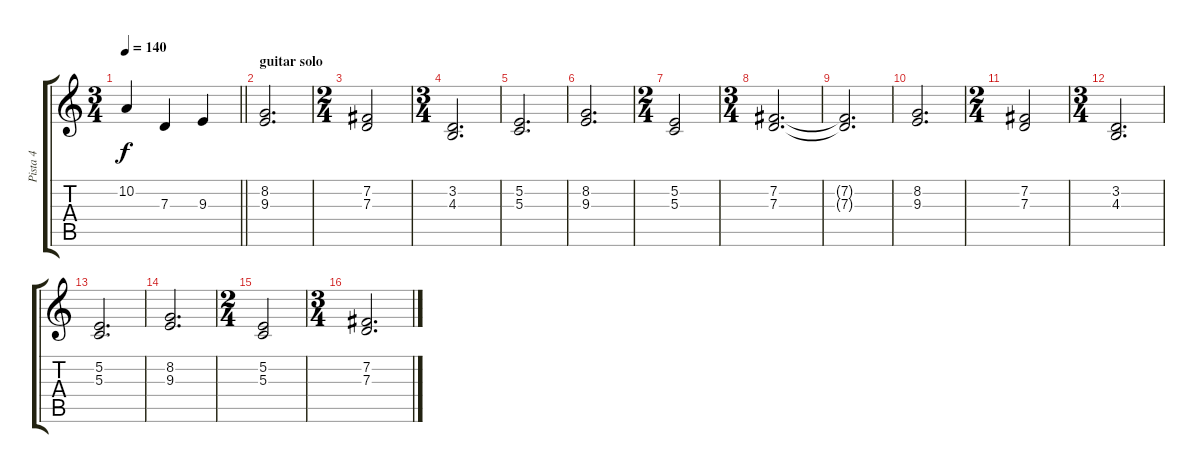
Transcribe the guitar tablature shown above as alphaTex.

\track ("Pista 4" "Pista 4") {instrument pad4choir}
\staff {score tabs}
\tuning (E4 B3 G3 D3 A2 E2) {hide}
\ts (3 4)
\tempo 140
\clef g2
\barLineRight lightlight
\ks c
10.2.4{dy f instrument stringensemble1} 7.3.4 9.3.4 |
\section ("" "guitar solo")
(8.2 9.3).2{d volume 8} |
\ts (2 4)
(7.2 7.3).2 |
\ts (3 4)
(3.2 4.3).2{d} |
(5.2 5.3).2{d} |
(8.2 9.3).2{d} |
\ts (2 4)
(5.2 5.3).2 |
\ts (3 4)
(7.2 7.3).2{d} |
(7.2{t} 7.3{t}).2{d} |
(8.2 9.3).2{d volume 8} |
\ts (2 4)
(7.2 7.3).2 |
\ts (3 4)
(3.2 4.3).2{d} |
(5.2 5.3).2{d} |
(8.2 9.3).2{d} |
\ts (2 4)
(5.2 5.3).2 |
\ts (3 4)
(7.2 7.3).2{d}
